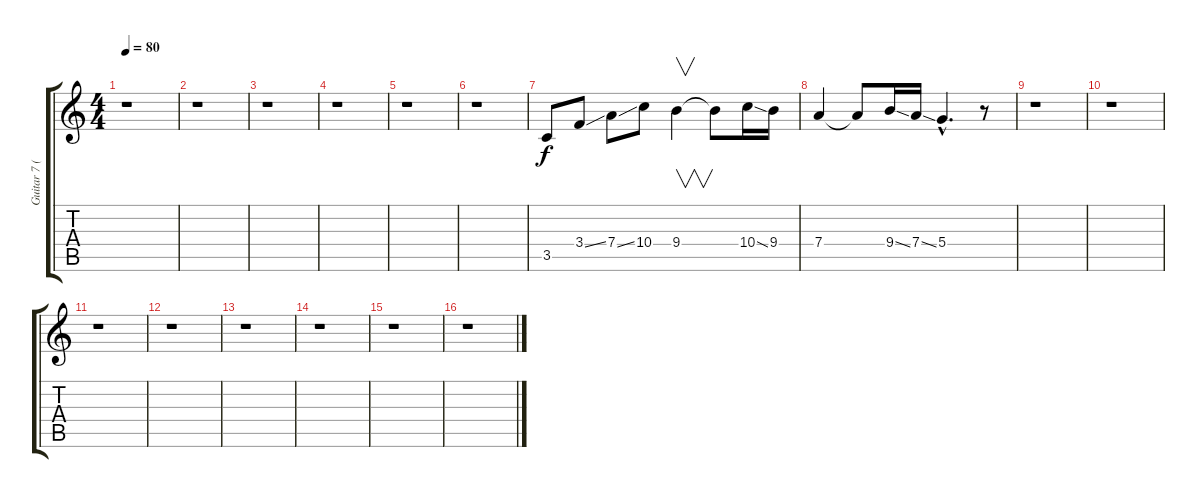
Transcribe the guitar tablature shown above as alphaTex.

\track ("Guitar 7 (Disto)" "Guitar 7 (") {instrument distortionguitar}
\staff {score tabs}
\tuning (E4 B3 G3 D3 A2 E2) {hide}
\ts (4 4)
\tempo 80
\clef g2
\ks c
r.1{dy f} |
r.1 |
r.1 |
r.1 |
r.1 |
r.1 |
3.5.8 3.4{ss}.8 7.4{ss}.8 10.4.8 9.4.4{v} 9.4{t}.8 10.4{ss}.16 9.4.16 |
7.4.4 7.4{t}.8 9.4{ss}.16 7.4{ss}.16 5.4{hac}.4{d} r.8 |
r.1 |
r.1 |
r.1 |
r.1 |
r.1 |
r.1 |
r.1 |
r.1
